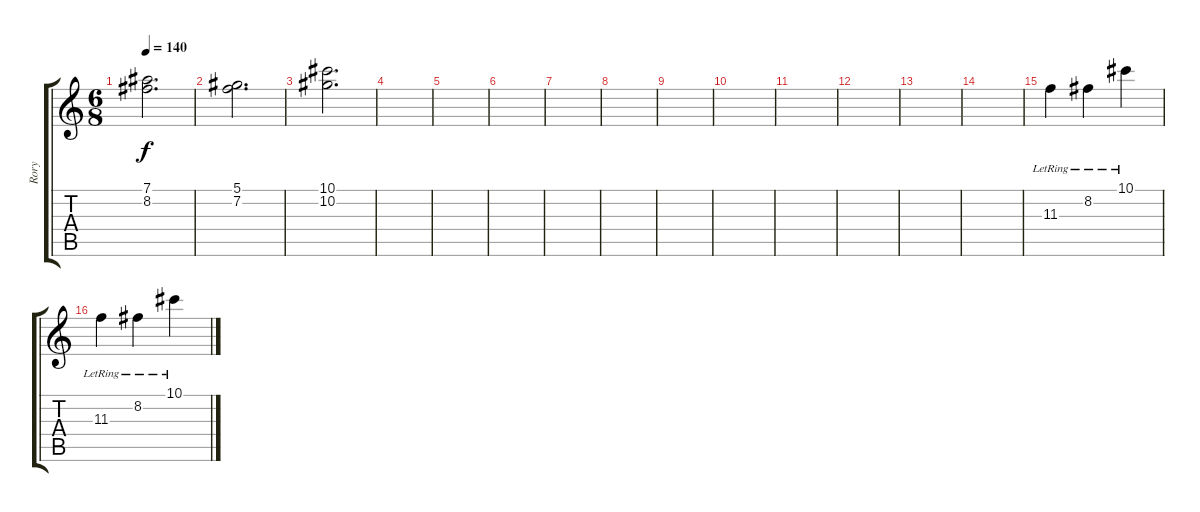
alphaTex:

\track ("Rory" "Rory") {instrument electricguitarclean}
\staff {score tabs}
\tuning (Eb4 Bb3 Gb3 Db3 Ab2 Db2) {hide}
\ts (6 8)
\tempo 140
\clef g2
\ks c
(7.1 8.2).2{d dy f} |
(5.1 7.2).2{d} |
(10.1 10.2).2{d} |
|
|
|
|
|
|
|
|
|
|
|
11.3{lr}.4 8.2{lr}.4 10.1{lr}.4 |
11.3{lr}.4 8.2{lr}.4 10.1{lr}.4
